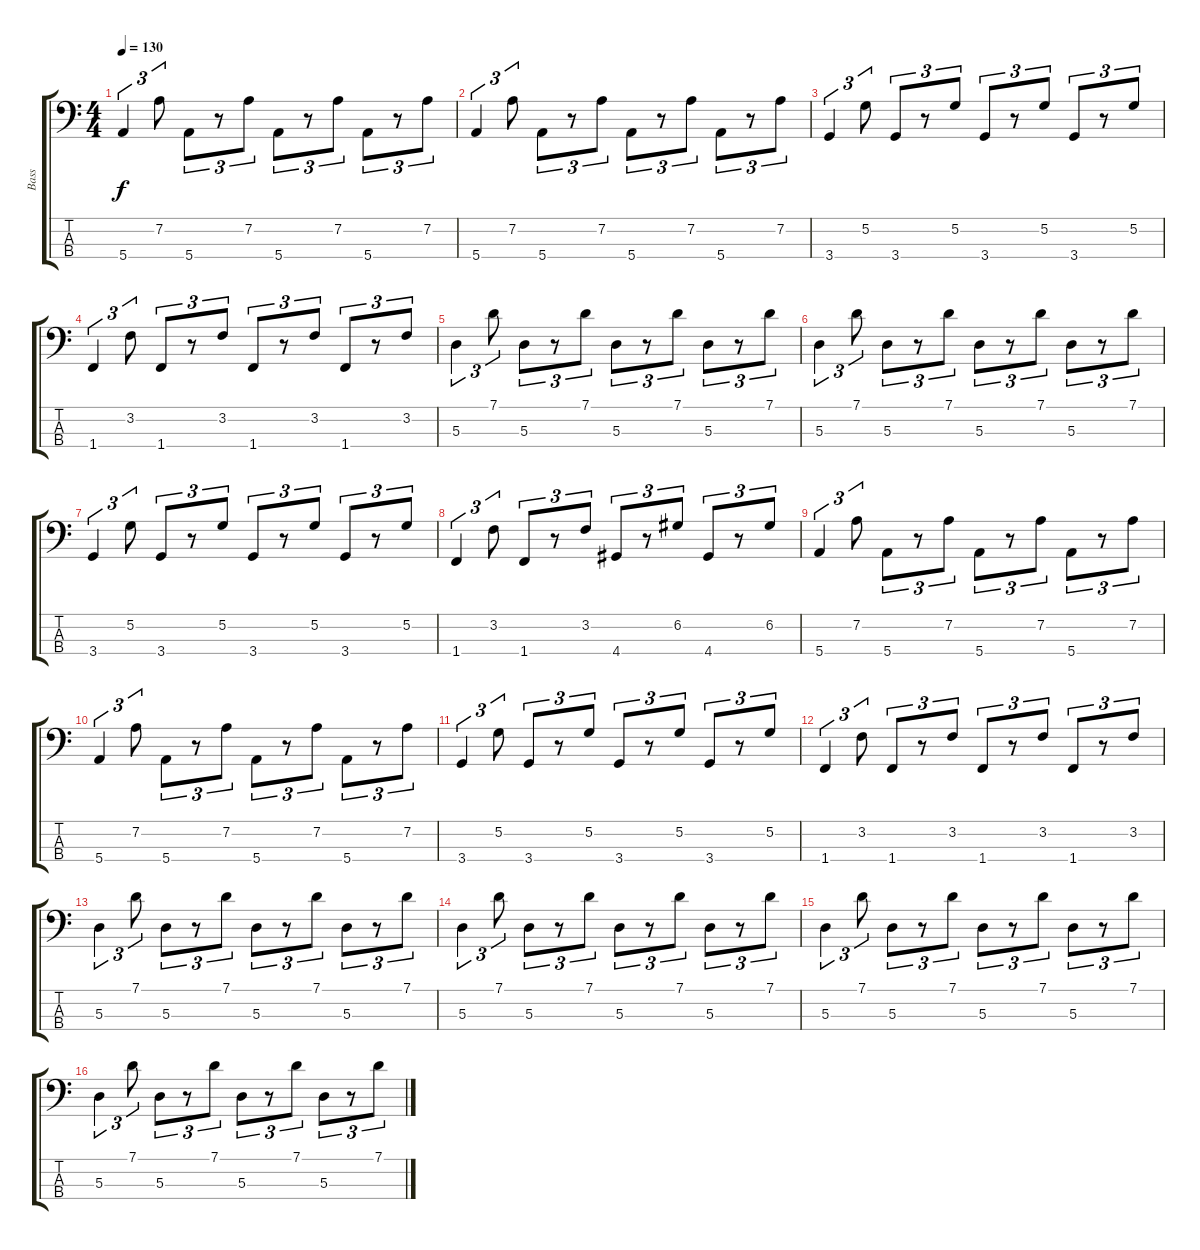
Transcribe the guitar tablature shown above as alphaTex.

\track ("Bass" "Bass") {instrument synthbass1}
\staff {score tabs}
\tuning (G2 D2 A1 E1) {hide}
\ts (4 4)
\tempo 130
\clef f4
\ks c
5.4.4{tu (3 2) dy f} 7.2.8{tu (3 2)} 5.4.8{tu (3 2)} r.8{tu (3 2)} 7.2.8{tu (3 2)} 5.4.8{tu (3 2)} r.8{tu (3 2)} 7.2.8{tu (3 2)} 5.4.8{tu (3 2)} r.8{tu (3 2)} 7.2.8{tu (3 2)} |
5.4.4{tu (3 2)} 7.2.8{tu (3 2)} 5.4.8{tu (3 2)} r.8{tu (3 2)} 7.2.8{tu (3 2)} 5.4.8{tu (3 2)} r.8{tu (3 2)} 7.2.8{tu (3 2)} 5.4.8{tu (3 2)} r.8{tu (3 2)} 7.2.8{tu (3 2)} |
3.4.4{tu (3 2)} 5.2.8{tu (3 2)} 3.4.8{tu (3 2)} r.8{tu (3 2)} 5.2.8{tu (3 2)} 3.4.8{tu (3 2)} r.8{tu (3 2)} 5.2.8{tu (3 2)} 3.4.8{tu (3 2)} r.8{tu (3 2)} 5.2.8{tu (3 2)} |
1.4.4{tu (3 2)} 3.2.8{tu (3 2)} 1.4.8{tu (3 2)} r.8{tu (3 2)} 3.2.8{tu (3 2)} 1.4.8{tu (3 2)} r.8{tu (3 2)} 3.2.8{tu (3 2)} 1.4.8{tu (3 2)} r.8{tu (3 2)} 3.2.8{tu (3 2)} |
5.3.4{tu (3 2)} 7.1.8{tu (3 2)} 5.3.8{tu (3 2)} r.8{tu (3 2)} 7.1.8{tu (3 2)} 5.3.8{tu (3 2)} r.8{tu (3 2)} 7.1.8{tu (3 2)} 5.3.8{tu (3 2)} r.8{tu (3 2)} 7.1.8{tu (3 2)} |
5.3.4{tu (3 2)} 7.1.8{tu (3 2)} 5.3.8{tu (3 2)} r.8{tu (3 2)} 7.1.8{tu (3 2)} 5.3.8{tu (3 2)} r.8{tu (3 2)} 7.1.8{tu (3 2)} 5.3.8{tu (3 2)} r.8{tu (3 2)} 7.1.8{tu (3 2)} |
3.4.4{tu (3 2)} 5.2.8{tu (3 2)} 3.4.8{tu (3 2)} r.8{tu (3 2)} 5.2.8{tu (3 2)} 3.4.8{tu (3 2)} r.8{tu (3 2)} 5.2.8{tu (3 2)} 3.4.8{tu (3 2)} r.8{tu (3 2)} 5.2.8{tu (3 2)} |
1.4.4{tu (3 2)} 3.2.8{tu (3 2)} 1.4.8{tu (3 2)} r.8{tu (3 2)} 3.2.8{tu (3 2)} 4.4.8{tu (3 2)} r.8{tu (3 2)} 6.2.8{tu (3 2)} 4.4.8{tu (3 2)} r.8{tu (3 2)} 6.2.8{tu (3 2)} |
5.4.4{tu (3 2)} 7.2.8{tu (3 2)} 5.4.8{tu (3 2)} r.8{tu (3 2)} 7.2.8{tu (3 2)} 5.4.8{tu (3 2)} r.8{tu (3 2)} 7.2.8{tu (3 2)} 5.4.8{tu (3 2)} r.8{tu (3 2)} 7.2.8{tu (3 2)} |
5.4.4{tu (3 2)} 7.2.8{tu (3 2)} 5.4.8{tu (3 2)} r.8{tu (3 2)} 7.2.8{tu (3 2)} 5.4.8{tu (3 2)} r.8{tu (3 2)} 7.2.8{tu (3 2)} 5.4.8{tu (3 2)} r.8{tu (3 2)} 7.2.8{tu (3 2)} |
3.4.4{tu (3 2)} 5.2.8{tu (3 2)} 3.4.8{tu (3 2)} r.8{tu (3 2)} 5.2.8{tu (3 2)} 3.4.8{tu (3 2)} r.8{tu (3 2)} 5.2.8{tu (3 2)} 3.4.8{tu (3 2)} r.8{tu (3 2)} 5.2.8{tu (3 2)} |
1.4.4{tu (3 2)} 3.2.8{tu (3 2)} 1.4.8{tu (3 2)} r.8{tu (3 2)} 3.2.8{tu (3 2)} 1.4.8{tu (3 2)} r.8{tu (3 2)} 3.2.8{tu (3 2)} 1.4.8{tu (3 2)} r.8{tu (3 2)} 3.2.8{tu (3 2)} |
5.3.4{tu (3 2)} 7.1.8{tu (3 2)} 5.3.8{tu (3 2)} r.8{tu (3 2)} 7.1.8{tu (3 2)} 5.3.8{tu (3 2)} r.8{tu (3 2)} 7.1.8{tu (3 2)} 5.3.8{tu (3 2)} r.8{tu (3 2)} 7.1.8{tu (3 2)} |
5.3.4{tu (3 2)} 7.1.8{tu (3 2)} 5.3.8{tu (3 2)} r.8{tu (3 2)} 7.1.8{tu (3 2)} 5.3.8{tu (3 2)} r.8{tu (3 2)} 7.1.8{tu (3 2)} 5.3.8{tu (3 2)} r.8{tu (3 2)} 7.1.8{tu (3 2)} |
5.3.4{tu (3 2)} 7.1.8{tu (3 2)} 5.3.8{tu (3 2)} r.8{tu (3 2)} 7.1.8{tu (3 2)} 5.3.8{tu (3 2)} r.8{tu (3 2)} 7.1.8{tu (3 2)} 5.3.8{tu (3 2)} r.8{tu (3 2)} 7.1.8{tu (3 2)} |
5.3.4{tu (3 2)} 7.1.8{tu (3 2)} 5.3.8{tu (3 2)} r.8{tu (3 2)} 7.1.8{tu (3 2)} 5.3.8{tu (3 2)} r.8{tu (3 2)} 7.1.8{tu (3 2)} 5.3.8{tu (3 2)} r.8{tu (3 2)} 7.1.8{tu (3 2)}
